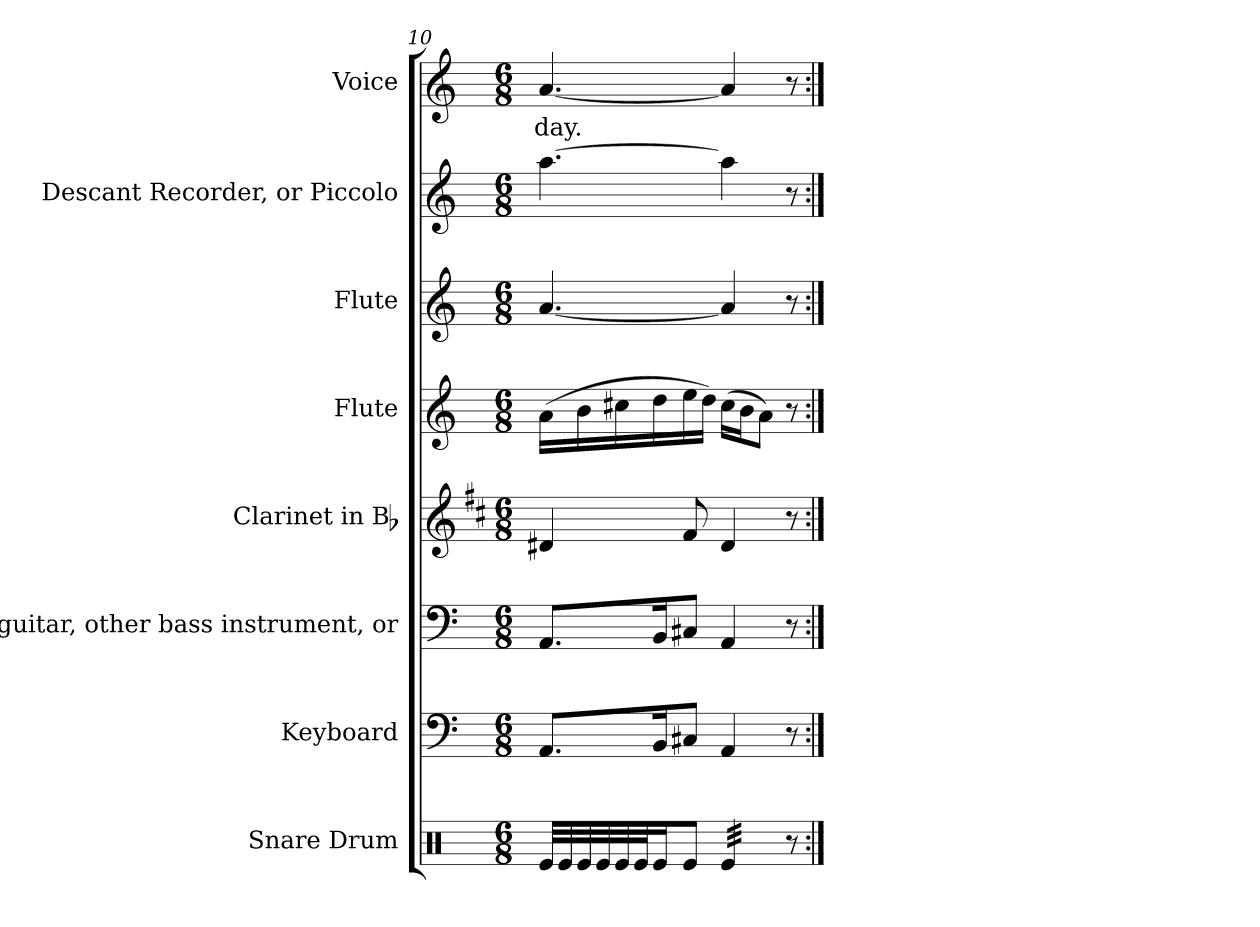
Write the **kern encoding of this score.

**kern	**kern	**kern	**kern	**kern	**kern	**kern	**kern	**text
*part8	*part7	*part6	*part5	*part4	*part3	*part2	*part1	*part1
*staff8	*staff7	*staff6	*staff5	*staff4	*staff3	*staff2	*staff1	*staff1
*I"Snare Drum	*I"Keyboard	*I"Bass guitar, other bass instrument,  or	*I"Clarinet in Bb	*I"Flute	*I"Flute	*I"Descant Recorder, or Piccolo	*I"Voice	*
*I'S. D.	*I'Kbd.	*I'Bass	*I'Cl.	*I'Fl.	*I'Fl.	*I'D. Rec.	*I'Voice	*
*clefX	*clefF4	*clefF4	*clefG2	*clefG2	*clefG2	*clefG2	*clefG2	*
*	*	*ITrd7c12	*ITrd1c2	*	*	*ITrd-7c-12	*	*
*k[]	*k[]	*k[]	*k[]	*k[]	*k[]	*k[]	*k[]	*
*C:	*C:	*C:	*C:	*C:	*C:	*C:	*C:	*
*M6/8	*M6/8	*M6/8	*M6/8	*M6/8	*M6/8	*M6/8	*M6/8	*
=10	=10	=10	=10	=10	=10	=10	=10	=10
!	!	!	!	!	!	!	!	!LO:LY:b:color=#000000
*tremolo	*	*	*	*	*	*	*	*
32Rei/LLL	8.AAi/L	8.AAAi/L	4c#Xi/	(16ai\LL	[4.ai/	[4.aaai\	[4.ai/	-day.
32Rei/	.	.	.	.	.	.	.	.
32Rei/	.	.	.	16bi\	.	.	.	.
32Rei/	.	.	.	.	.	.	.	.
32Rei/	.	.	.	16cc#Xi\	.	.	.	.
32Rei/JJJ	.	.	.	.	.	.	.	.
*Xtremolo	*	*	*	*	*	*	*	*
16Rei/K	16BBi/K	16BBBi/K	.	16ddi\	.	.	.	.
8Rei/J	8C#Xi/J	8CC#Xi/J	8ei/	16eei\	.	.	.	.
.	.	.	.	16ddi\JJ)	.	.	.	.
*tremolo	*	*	*	*	*	*	*	*
32Rei/LLL	4AAi/	4AAAi/	4c#i/	(16cc#i\LL	4ai/]	4aaai\]	4ai/]	.
32Rei/	.	.	.	.	.	.	.	.
32Rei/	.	.	.	16bi\J	.	.	.	.
32Rei/	.	.	.	.	.	.	.	.
32Rei/	.	.	.	8ai\J)	.	.	.	.
32Rei/	.	.	.	.	.	.	.	.
32Rei/	.	.	.	.	.	.	.	.
32Rei/JJJ	.	.	.	.	.	.	.	.
*Xtremolo	*	*	*	*	*	*	*	*
8r	8r	8r	8r	8r	8r	8r	8r	.
=:|!	=:|!	=:|!	=:|!	=:|!	=:|!	=:|!	=:|!	=:|!
*-	*-	*-	*-	*-	*-	*-	*-	*-
